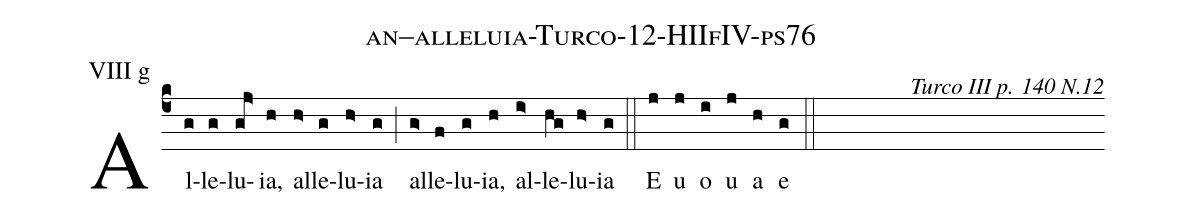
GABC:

name: an--alleluia-Turco-12-HIIfIV-ps76;
commentary: Turco III p. 140 N.12;
annotation: VIII g;
%%
(c4) Al(g)le(g)lu(gj>)ia,(h) al(h>)le(g)lu(h>)ia(g) (;) al(g>)le(f)lu(g)ia,(h) al(i>)le(hg)lu(h>)ia(g) (::) E(j) u(j) o(i) u(j) a(h) e(g) (::)
